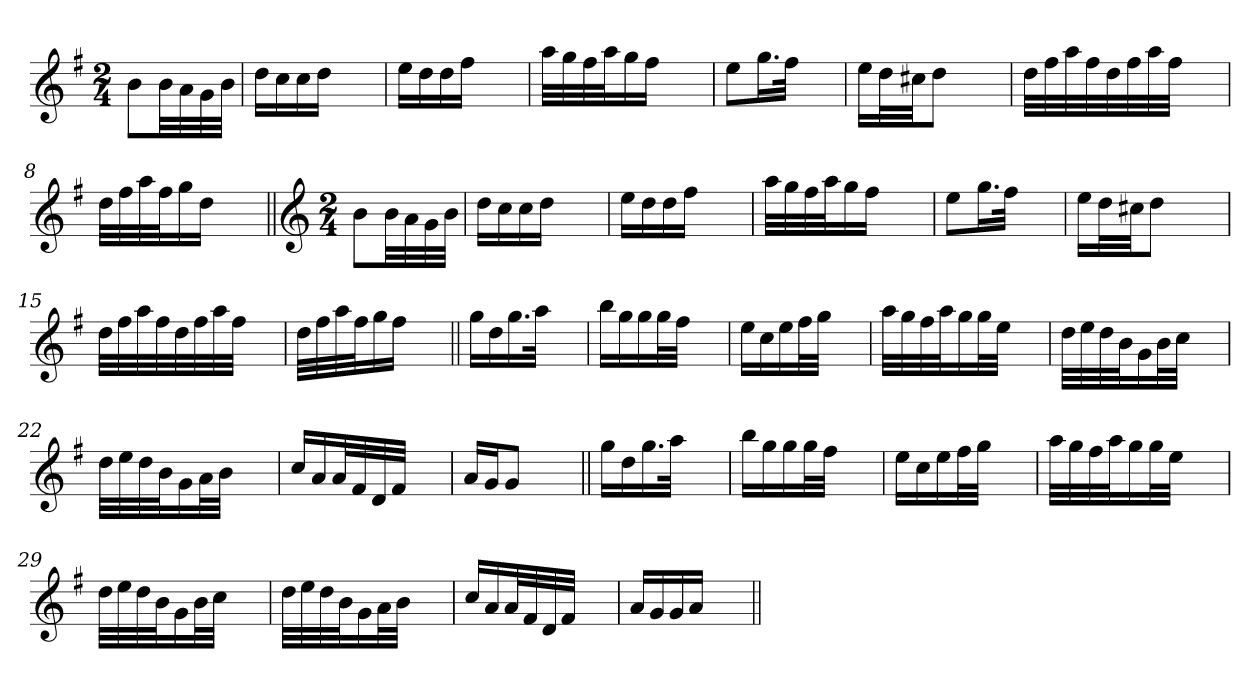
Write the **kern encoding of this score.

**kern
*part1
*staff1
*clefG2
*k[f#]
*G:
*M2/4
=1
8b\L
32b\LL
32a\
32g\
32b\JJJ
=2
16dd\LL
16cc\
16cc\
16dd\JJ
4ryy
=3
16ee\LL
16dd\
16dd\
16ff#\JJ
4ryy
=4
32aa\LLL
32gg\
32ff#\
32aa\J
16gg\
16ff#\JJ
4ryy
=5
8ee\L
16.gg\L
32ff#\JJk
4ryy
=6
16ee\LL
32dd\L
32cc#X\JJ
8dd\J
4ryy
!!LO:LB:g=z
=7
32dd\LLL
32ff#\
32aa\
32ff#\
32dd\
32ff#\
32aa\
32ff#\JJJ
4ryy
=8
32dd\LLL
32ff#\
32aa\
32ff#\J
16gg\
16dd\JJ
4ryy
=9||
*clefG2
*M2/4
8b\L
32b\LL
32a\
32g\
32b\JJJ
=10
16dd\LL
16cc\
16cc\
16dd\JJ
4ryy
=11
16ee\LL
16dd\
16dd\
16ff#\JJ
4ryy
=12
32aa\LLL
32gg\
32ff#\
32aa\J
16gg\
16ff#\JJ
4ryy
!!LO:LB:g=z
=13
8ee\L
16.gg\L
32ff#\JJk
4ryy
=14
16ee\LL
32dd\L
32cc#X\JJ
8dd\J
4ryy
=15
32dd\LLL
32ff#\
32aa\
32ff#\
32dd\
32ff#\
32aa\
32ff#\JJJ
4ryy
=16
32dd\LLL
32ff#\
32aa\
32ff#\J
16gg\
16ff#\JJ
4ryy
=17||
16gg\LL
16dd\
16.gg\
32aa\JJk
4ryy
=18
16bb\LL
16gg\
16gg\
32gg\L
32ff#\JJJ
4ryy
!!LO:LB:g=z
=19
16ee\LL
16cc\
16ee\
32ff#\L
32gg\JJJ
4ryy
=20
32aa\LLL
32gg\
32ff#\
32aa\J
16gg\
32gg\L
32ee\JJJ
4ryy
=21
32dd\LLL
32ee\
32dd\
32b\J
16g\
32b\L
32cc\JJJ
4ryy
=22
32dd\LLL
32ee\
32dd\
32b\J
16g\
32a\L
32b\JJJ
4ryy
=23
16cc/LL
16a/
32a/L
32f#/
32d/
32f#/JJJ
4ryy
=24
16a/LL
16g/J
8g/J
4ryy
!!LO:LB:g=z
=25||
16gg\LL
16dd\
16.gg\
32aa\JJk
4ryy
=26
16bb\LL
16gg\
16gg\
32gg\L
32ff#\JJJ
4ryy
=27
16ee\LL
16cc\
16ee\
32ff#\L
32gg\JJJ
4ryy
=28
32aa\LLL
32gg\
32ff#\
32aa\J
16gg\
32gg\L
32ee\JJJ
4ryy
=29
32dd\LLL
32ee\
32dd\
32b\J
16g\
32b\L
32cc\JJJ
4ryy
=30
32dd\LLL
32ee\
32dd\
32b\J
16g\
32a\L
32b\JJJ
4ryy
!!LO:LB:g=z
=31
16cc/LL
16a/
32a/L
32f#/
32d/
32f#/JJJ
4ryy
=32
16a/LL
16g/
16g/
16a/JJ
4ryy
=||
*-
